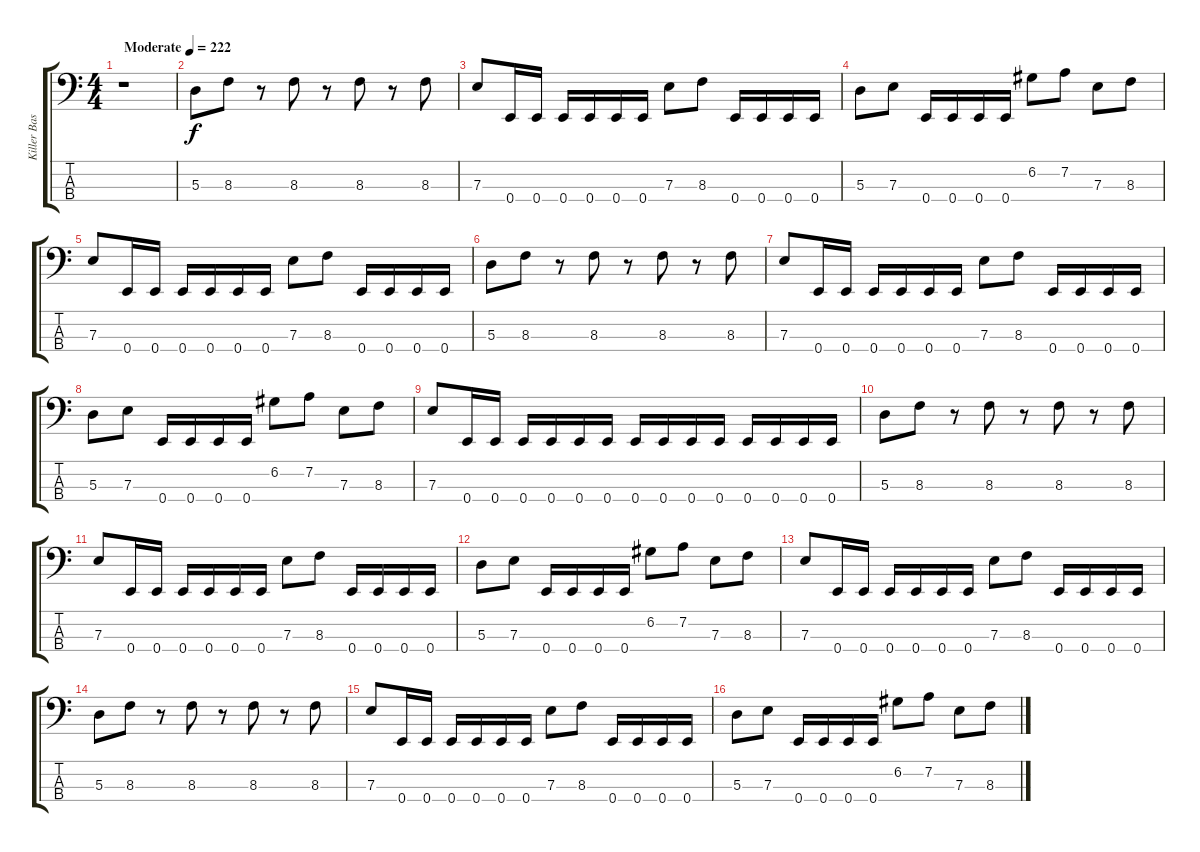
\track ("Killer Bass" "Killer Bas") {instrument electricbassfinger}
\staff {score tabs}
\tuning (G2 D2 A1 E1) {hide}
\ts (4 4)
\tempo (222 "Moderate")
\clef f4
\ks c
r.1{dy f instrument electricbassfinger} |
5.3.8 8.3.8 r.8 8.3.8 r.8 8.3.8 r.8 8.3.8 |
7.3.8 0.4.16 0.4.16 0.4.16 0.4.16 0.4.16 0.4.16 7.3.8 8.3.8 0.4.16 0.4.16 0.4.16 0.4.16 |
5.3.8 7.3.8 0.4.16 0.4.16 0.4.16 0.4.16 6.2.8 7.2.8 7.3.8 8.3.8 |
7.3.8 0.4.16 0.4.16 0.4.16 0.4.16 0.4.16 0.4.16 7.3.8 8.3.8 0.4.16 0.4.16 0.4.16 0.4.16 |
5.3.8 8.3.8 r.8 8.3.8 r.8 8.3.8 r.8 8.3.8 |
7.3.8 0.4.16 0.4.16 0.4.16 0.4.16 0.4.16 0.4.16 7.3.8 8.3.8 0.4.16 0.4.16 0.4.16 0.4.16 |
5.3.8 7.3.8 0.4.16 0.4.16 0.4.16 0.4.16 6.2.8 7.2.8 7.3.8 8.3.8 |
7.3.8 0.4.16 0.4.16 0.4.16 0.4.16 0.4.16 0.4.16 0.4.16 0.4.16 0.4.16 0.4.16 0.4.16 0.4.16 0.4.16 0.4.16 |
5.3.8 8.3.8 r.8 8.3.8 r.8 8.3.8 r.8 8.3.8 |
7.3.8 0.4.16 0.4.16 0.4.16 0.4.16 0.4.16 0.4.16 7.3.8 8.3.8 0.4.16 0.4.16 0.4.16 0.4.16 |
5.3.8 7.3.8 0.4.16 0.4.16 0.4.16 0.4.16 6.2.8 7.2.8 7.3.8 8.3.8 |
7.3.8 0.4.16 0.4.16 0.4.16 0.4.16 0.4.16 0.4.16 7.3.8 8.3.8 0.4.16 0.4.16 0.4.16 0.4.16 |
5.3.8 8.3.8 r.8 8.3.8 r.8 8.3.8 r.8 8.3.8 |
7.3.8 0.4.16 0.4.16 0.4.16 0.4.16 0.4.16 0.4.16 7.3.8 8.3.8 0.4.16 0.4.16 0.4.16 0.4.16 |
5.3.8 7.3.8 0.4.16 0.4.16 0.4.16 0.4.16 6.2.8 7.2.8 7.3.8 8.3.8
